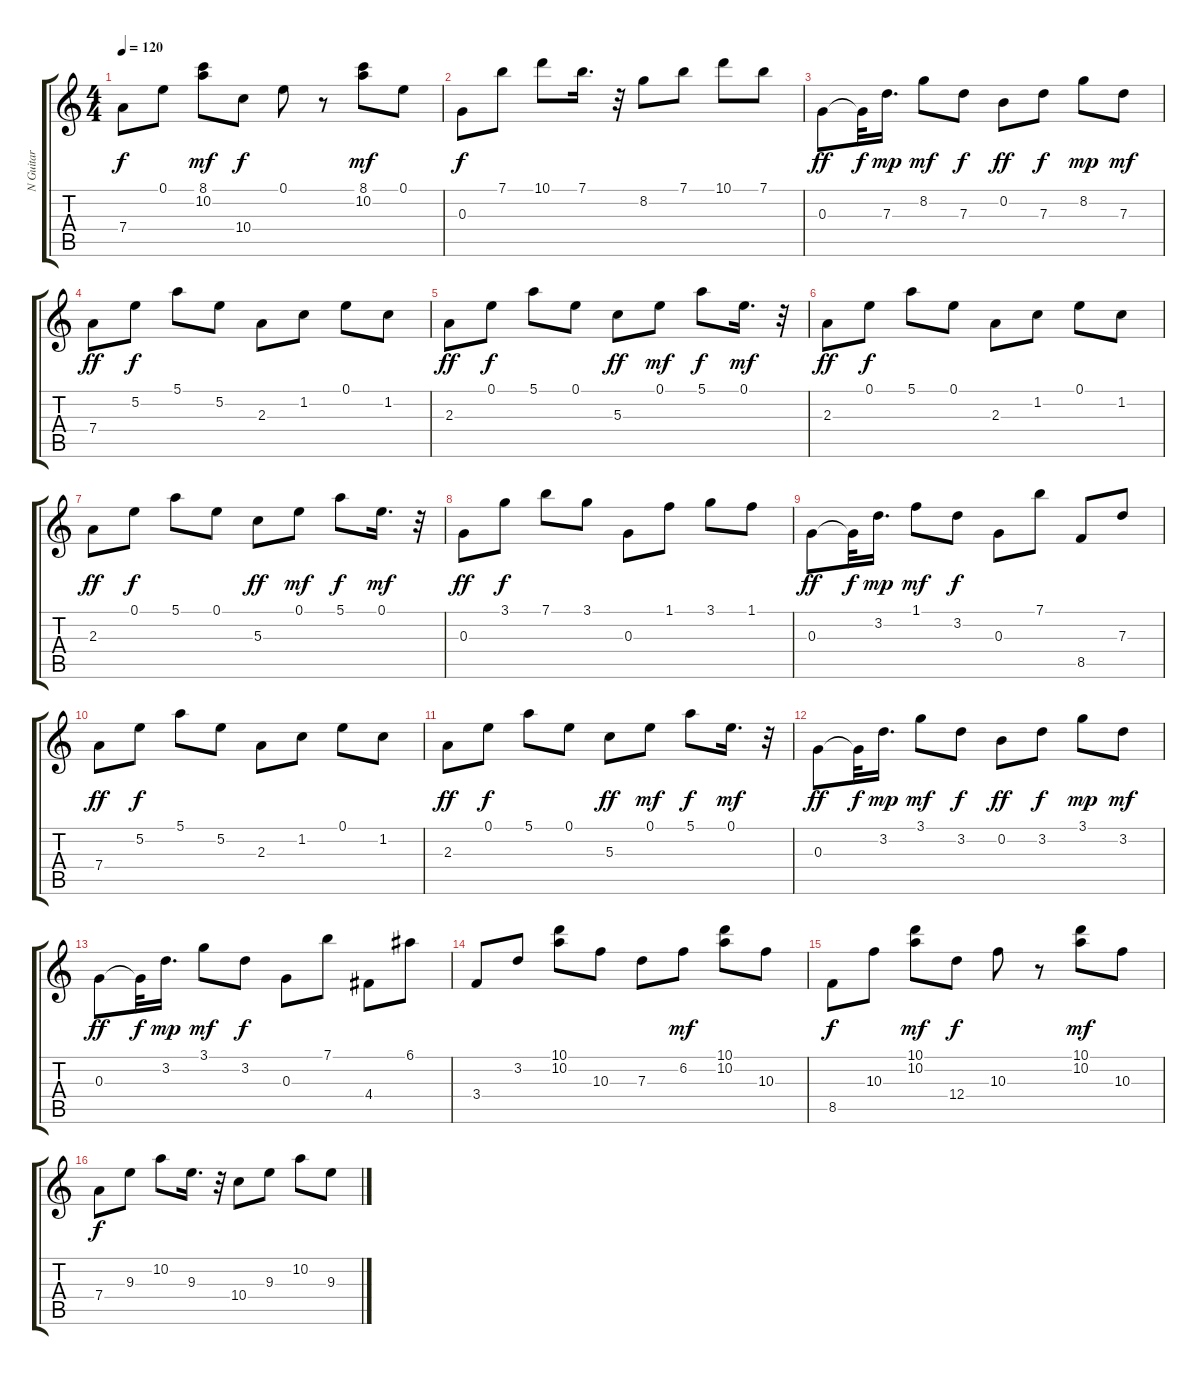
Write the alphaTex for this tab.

\track ("N Guitar" "N Guitar") {instrument acousticguitarnylon}
\staff {score tabs}
\tuning (E4 B3 G3 D3 A2 E2) {hide}
\ts (4 4)
\tempo 120
\clef g2
\ks c
7.4.8{dy f} 0.1.8 (8.1 10.2).8{dy mf} 10.4.8{dy f} 0.1.8 r.8 (8.1 10.2).8{dy mf} 0.1.8 |
0.3.8{dy f} 7.1.8 10.1.8 7.1.16{d} r.32 8.2.8 7.1.8 10.1.8 7.1.8 |
0.3.8{dy ff} 0.3{t}.32{dy f} 7.3.16{d dy mp} 8.2.8{dy mf} 7.3.8{dy f} 0.2.8{dy ff} 7.3.8{dy f} 8.2.8{dy mp} 7.3.8{dy mf} |
7.4.8{dy ff} 5.2.8{dy f} 5.1.8 5.2.8 2.3.8 1.2.8 0.1.8 1.2.8 |
2.3.8{dy ff} 0.1.8{dy f} 5.1.8 0.1.8 5.3.8{dy ff} 0.1.8{dy mf} 5.1.8{dy f} 0.1.16{d dy mf} r.32 |
2.3.8{dy ff} 0.1.8{dy f} 5.1.8 0.1.8 2.3.8 1.2.8 0.1.8 1.2.8 |
2.3.8{dy ff} 0.1.8{dy f} 5.1.8 0.1.8 5.3.8{dy ff} 0.1.8{dy mf} 5.1.8{dy f} 0.1.16{d dy mf} r.32 |
0.3.8{dy ff} 3.1.8{dy f} 7.1.8 3.1.8 0.3.8 1.1.8 3.1.8 1.1.8 |
0.3.8{dy ff} 0.3{t}.32{dy f} 3.2.16{d dy mp} 1.1.8{dy mf} 3.2.8{dy f} 0.3.8 7.1.8 8.5.8 7.3.8 |
7.4.8{dy ff} 5.2.8{dy f} 5.1.8 5.2.8 2.3.8 1.2.8 0.1.8 1.2.8 |
2.3.8{dy ff} 0.1.8{dy f} 5.1.8 0.1.8 5.3.8{dy ff} 0.1.8{dy mf} 5.1.8{dy f} 0.1.16{d dy mf} r.32 |
0.3.8{dy ff} 0.3{t}.32{dy f} 3.2.16{d dy mp} 3.1.8{dy mf} 3.2.8{dy f} 0.2.8{dy ff} 3.2.8{dy f} 3.1.8{dy mp} 3.2.8{dy mf} |
0.3.8{dy ff} 0.3{t}.32{dy f} 3.2.16{d dy mp} 3.1.8{dy mf} 3.2.8{dy f} 0.3.8 7.1.8 4.4.8 6.1.8 |
3.4.8 3.2.8 (10.1 10.2).8 10.3.8 7.3.8 6.2.8{dy mf} (10.1 10.2).8 10.3.8 |
8.5.8{dy f} 10.3.8 (10.1 10.2).8{dy mf} 12.4.8{dy f} 10.3.8 r.8 (10.1 10.2).8{dy mf} 10.3.8 |
7.4.8{dy f} 9.3.8 10.2.8 9.3.16{d} r.32 10.4.8 9.3.8 10.2.8 9.3.8
